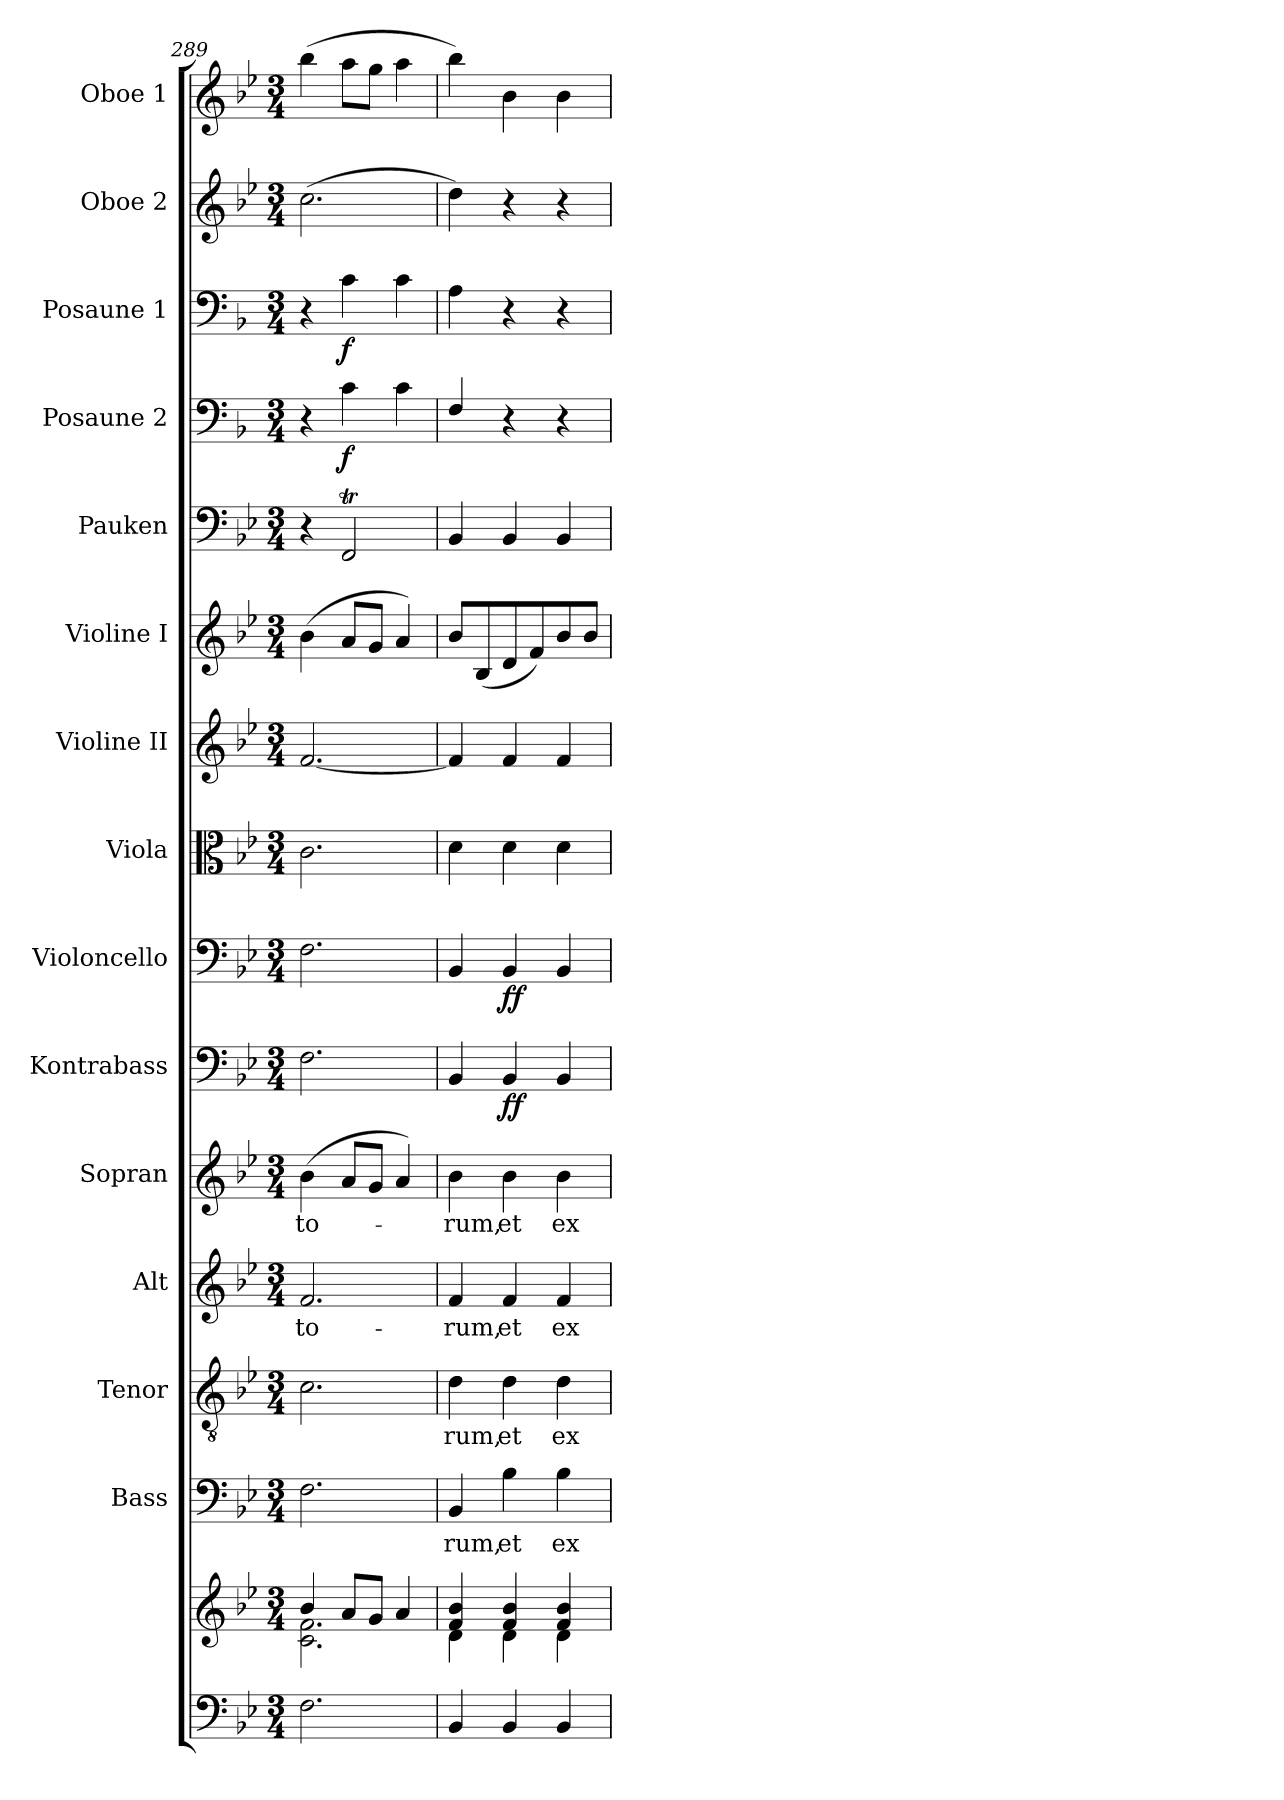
**kern	**kern	**kern	**text	**kern	**text	**kern	**text	**kern	**text	**kern	**dynam	**kern	**dynam	**kern	**kern	**kern	**kern	**kern	**dynam	**kern	**dynam	**kern	**kern
*part15	*part15	*part14	*part14	*part13	*part13	*part12	*part12	*part11	*part11	*part10	*part10	*part9	*part9	*part8	*part7	*part6	*part5	*part4	*part4	*part3	*part3	*part2	*part1
*staff16	*staff15	*staff14	*staff14	*staff13	*staff13	*staff12	*staff12	*staff11	*staff11	*staff10	*staff10	*staff9	*staff9	*staff8	*staff7	*staff6	*staff5	*staff4	*staff4	*staff3	*staff3	*staff2	*staff1
*	*	*I"Bass	*	*I"Tenor	*	*I"Alt	*	*I"Sopran	*	*I"Kontrabass	*	*I"Violoncello	*	*I"Viola	*I"Violine II	*I"Violine I	*I"Pauken	*I"Posaune 2	*	*I"Posaune 1	*	*I"Oboe 2	*I"Oboe 1
*	*	*I'B.	*	*I'T.	*	*I'A.	*	*I'S.	*	*I'Kb.	*	*I'Vc.	*	*I'Vla.	*I'Vl. II	*I'Vl. I	*I'Pk.	*I'Pos. 2	*	*I'Pos. 1	*	*I'Ob. 2	*I'Ob. 1
*clefF4	*clefG2	*clefF4	*	*clefGv2	*	*clefG2	*	*clefG2	*	*clefF4	*	*clefF4	*	*clefC3	*clefG2	*clefG2	*clefF4	*clefF4	*	*clefF4	*	*clefG2	*clefG2
*	*	*	*	*	*	*	*	*	*	*ITrd7c12	*	*	*	*	*	*	*	*ITrd4c7	*	*ITrd4c7	*	*	*
*k[b-e-]	*k[b-e-]	*k[b-e-]	*	*k[b-e-]	*	*k[b-e-]	*	*k[b-e-]	*	*k[b-e-]	*	*k[b-e-]	*	*k[b-e-]	*k[b-e-]	*k[b-e-]	*k[b-e-]	*k[b-e-]	*	*k[b-e-]	*	*k[b-e-]	*k[b-e-]
*B-:	*B-:	*B-:	*	*B-:	*	*B-:	*	*B-:	*	*B-:	*	*B-:	*	*B-:	*B-:	*B-:	*B-:	*B-:	*	*B-:	*	*B-:	*B-:
*M3/4	*M3/4	*M3/4	*	*M3/4	*	*M3/4	*	*M3/4	*	*M3/4	*	*M3/4	*	*M3/4	*M3/4	*M3/4	*M3/4	*M3/4	*	*M3/4	*	*M3/4	*M3/4
=289	=289	=289	=289	=289	=289	=289	=289	=289	=289	=289	=289	=289	=289	=289	=289	=289	=289	=289	=289	=289	=289	=289	=289
*	*^	*	*	*	*	*	*	*	*	*	*	*	*	*	*	*	*	*	*	*	*	*	*
!	!	!	!	!	!	!	!	!LO:LY:b	!	!LO:LY:b	!	!	!	!	!	!	!	!	!	!	!	!	!	!
2.F\	4b-/	2.c\ 2.f\	2.F\	.	2.c\	.	2.f/	-to-	(>4b-\	-to-	2.FF\	.	2.F\	.	2.c\	[2.f/	(>4b-\	4r	4r	.	4r	.	(>2.cc\	(>4bb-\
!	!	!	!	!	!	!	!	!	!	!	!	!	!	!	!	!	!	!	!	!LO:DY:b	!	!LO:DY:b	!	!
.	8a/L	.	.	.	.	.	.	.	8a/L	.	.	.	.	.	.	.	8a/L	2FFT/	4F\	f	4F\	f	.	8aa\L
.	8g/J	.	.	.	.	.	.	.	8g/J	.	.	.	.	.	.	.	8g/J	.	.	.	.	.	.	8gg\J
.	4a/	.	.	.	.	.	.	.	4a/)	.	.	.	.	.	.	.	4a/)	.	4F\	.	4F\	.	.	4aa\
=290	=290	=290	=290	=290	=290	=290	=290	=290	=290	=290	=290	=290	=290	=290	=290	=290	=290	=290	=290	=290	=290	=290	=290	=290
!	!	!	!	!LO:LY:b	!	!LO:LY:b	!	!LO:LY:b	!	!LO:LY:b	!	!	!	!	!	!	!	!	!	!	!	!	!	!
4BB-/	4f/ 4b-/	4d\	4BB-/	-rum,	4d\	-rum,	4f/	-rum,	4b-\	-rum,	4BBB-/	.	4BB-/	.	4d\	4f/]	8b-/L	4BB-/	4BB-/	.	4D\	.	4dd\)	4bb-\)
.	.	.	.	.	.	.	.	.	.	.	.	.	.	.	.	.	(<8B-/	.	.	.	.	.	.	.
!	!	!	!	!LO:LY:b	!	!LO:LY:b	!	!LO:LY:b	!	!LO:LY:b	!	!LO:DY:b	!	!LO:DY:b	!	!	!	!	!	!	!	!	!	!
4BB-/	4f/ 4b-/	4d\	4B-\	et	4d\	et	4f/	et	4b-\	et	4BBB-/	ff	4BB-/	ff	4d\	4f/	8d/	4BB-/	4r	.	4r	.	4r	4b-\
.	.	.	.	.	.	.	.	.	.	.	.	.	.	.	.	.	8f/)	.	.	.	.	.	.	.
!	!	!	!	!LO:LY:b	!	!LO:LY:b	!	!LO:LY:b	!	!LO:LY:b	!	!	!	!	!	!	!	!	!	!	!	!	!	!
4BB-/	4f/ 4b-/	4d\	4B-\	ex-	4d\	ex-	4f/	ex-	4b-\	ex-	4BBB-/	.	4BB-/	.	4d\	4f/	8b-/	4BB-/	4r	.	4r	.	4r	4b-\
.	.	.	.	.	.	.	.	.	.	.	.	.	.	.	.	.	8b-/J	.	.	.	.	.	.	.
*	*v	*v	*	*	*	*	*	*	*	*	*	*	*	*	*	*	*	*	*	*	*	*	*	*
=	=	=	=	=	=	=	=	=	=	=	=	=	=	=	=	=	=	=	=	=	=	=	=
*-	*-	*-	*-	*-	*-	*-	*-	*-	*-	*-	*-	*-	*-	*-	*-	*-	*-	*-	*-	*-	*-	*-	*-
